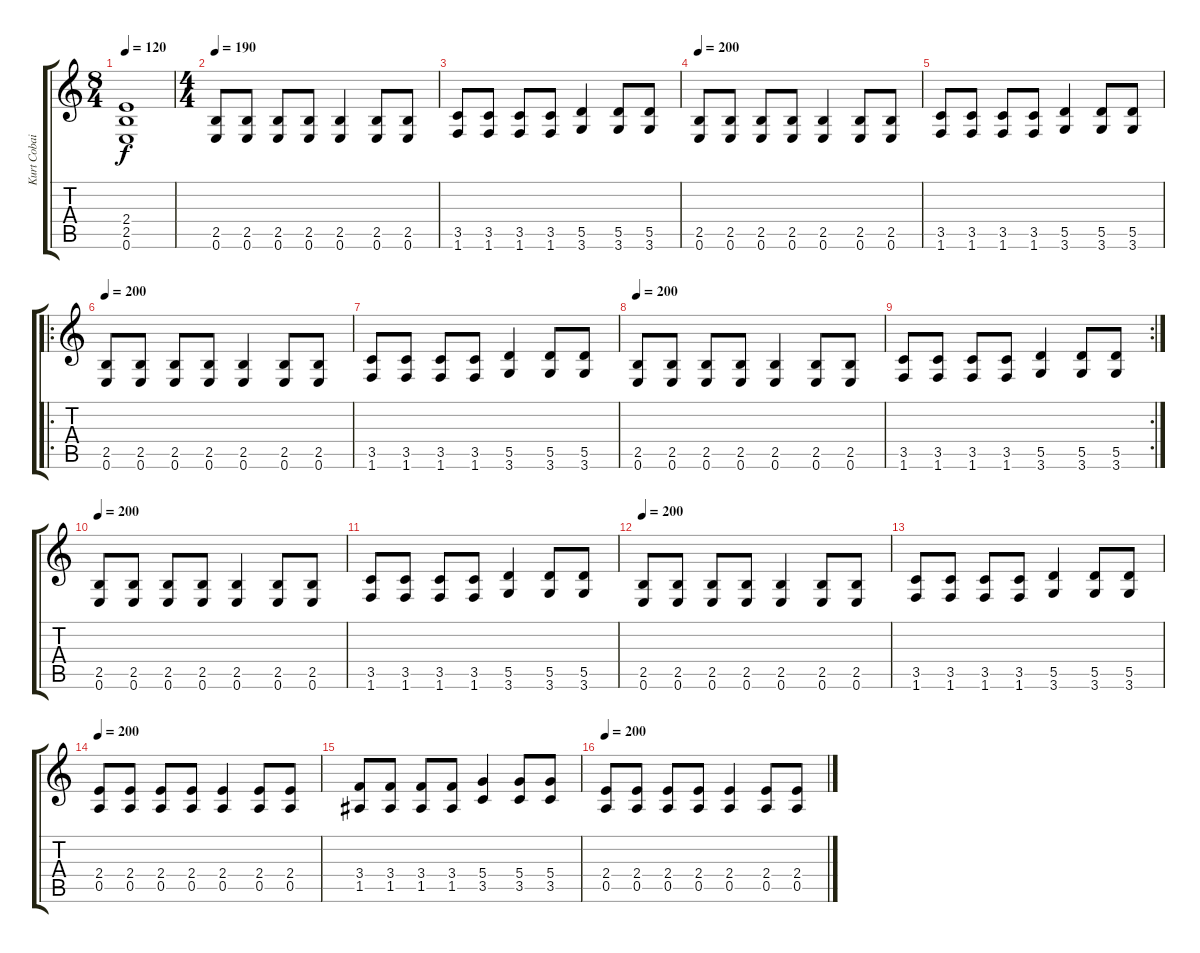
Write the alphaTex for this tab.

\track ("Kurt Cobain" "Kurt Cobai") {instrument electricguitarclean}
\staff {score tabs}
\tuning (E4 B3 G3 D3 A2 E2) {hide}
\ts (8 4)
\tempo 120
\clef g2
\ks c
(2.4 2.5 0.6).1{dy f} |
\ts (4 4)
\tempo 190
(2.5 0.6).8{volume 16 instrument distortionguitar} (2.5 0.6).8 (2.5 0.6).8 (2.5 0.6).8 (2.5 0.6).4 (2.5 0.6).8 (2.5 0.6).8 |
(3.5 1.6).8 (3.5 1.6).8 (3.5 1.6).8 (3.5 1.6).8 (5.5 3.6).4 (5.5 3.6).8 (5.5 3.6).8 |
\tempo 200
(2.5 0.6).8{volume 16 instrument distortionguitar} (2.5 0.6).8 (2.5 0.6).8 (2.5 0.6).8 (2.5 0.6).4 (2.5 0.6).8 (2.5 0.6).8 |
(3.5 1.6).8 (3.5 1.6).8 (3.5 1.6).8 (3.5 1.6).8 (5.5 3.6).4 (5.5 3.6).8 (5.5 3.6).8 |
\ro
\tempo 200
(2.5 0.6).8{volume 16 instrument distortionguitar} (2.5 0.6).8 (2.5 0.6).8 (2.5 0.6).8 (2.5 0.6).4 (2.5 0.6).8 (2.5 0.6).8 |
(3.5 1.6).8 (3.5 1.6).8 (3.5 1.6).8 (3.5 1.6).8 (5.5 3.6).4 (5.5 3.6).8 (5.5 3.6).8 |
\tempo 200
(2.5 0.6).8{volume 16 instrument distortionguitar} (2.5 0.6).8 (2.5 0.6).8 (2.5 0.6).8 (2.5 0.6).4 (2.5 0.6).8 (2.5 0.6).8 |
\rc 2
(3.5 1.6).8 (3.5 1.6).8 (3.5 1.6).8 (3.5 1.6).8 (5.5 3.6).4 (5.5 3.6).8 (5.5 3.6).8 |
\tempo 200
(2.5 0.6).8{volume 16 instrument distortionguitar} (2.5 0.6).8 (2.5 0.6).8 (2.5 0.6).8 (2.5 0.6).4 (2.5 0.6).8 (2.5 0.6).8 |
(3.5 1.6).8 (3.5 1.6).8 (3.5 1.6).8 (3.5 1.6).8 (5.5 3.6).4 (5.5 3.6).8 (5.5 3.6).8 |
\tempo 200
(2.5 0.6).8{volume 16 instrument distortionguitar} (2.5 0.6).8 (2.5 0.6).8 (2.5 0.6).8 (2.5 0.6).4 (2.5 0.6).8 (2.5 0.6).8 |
(3.5 1.6).8 (3.5 1.6).8 (3.5 1.6).8 (3.5 1.6).8 (5.5 3.6).4 (5.5 3.6).8 (5.5 3.6).8 |
\tempo 200
(2.4 0.5).8{volume 16 instrument distortionguitar} (2.4 0.5).8 (2.4 0.5).8 (2.4 0.5).8 (2.4 0.5).4 (2.4 0.5).8 (2.4 0.5).8 |
(3.4 1.5).8 (3.4 1.5).8 (3.4 1.5).8 (3.4 1.5).8 (5.4 3.5).4 (5.4 3.5).8 (5.4 3.5).8 |
\tempo 200
(2.4 0.5).8{volume 16 instrument distortionguitar} (2.4 0.5).8 (2.4 0.5).8 (2.4 0.5).8 (2.4 0.5).4 (2.4 0.5).8 (2.4 0.5).8
